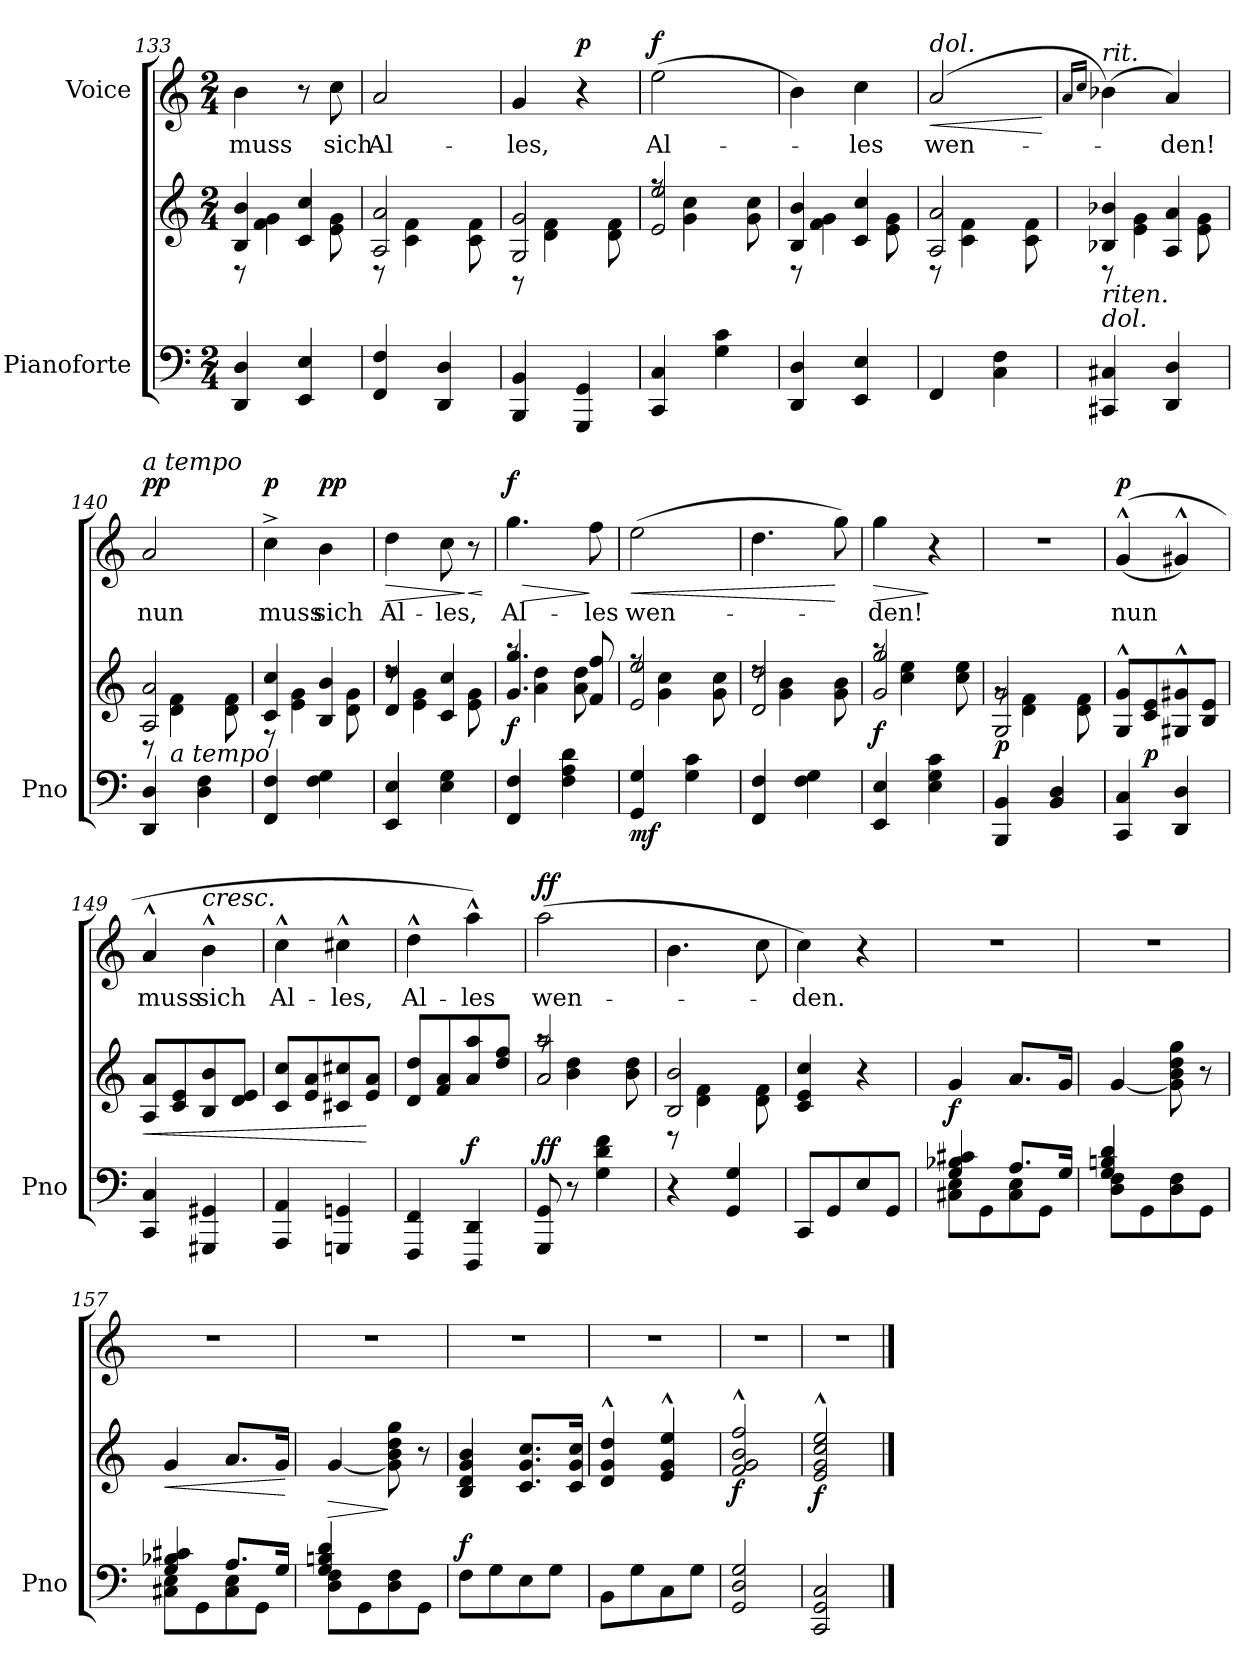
**kern	**kern	**dynam	**kern	**text	**dynam
*part2	*part2	*part2	*part1	*part1	*part1
*staff3	*staff2	*staff2/3	*staff1	*staff1	*staff1
*I"Pianoforte	*	*	*I"Voice	*	*
*I'Pno	*	*	*	*	*
*clefF4	*clefG2	*	*clefG2	*	*
*k[]	*k[]	*	*k[]	*	*
*M2/4	*M2/4	*	*M2/4	*	*
=133	=133	=133	=133	=133	=133
*	*^	*	*	*	*
!	!	!	!	!	!LO:LY:b	!
4DD/ 4D/	4B/ 4b/	8r	.	4b\	muss	.
.	.	4f\ 4g\	.	.	.	.
4EE/ 4E/	4c/ 4cc/	.	.	8r	.	.
!	!	!	!	!	!LO:LY:b	!
.	.	8e\ 8g\	.	8cc\	sich	.
=134	=134	=134	=134	=134	=134	=134
!	!	!	!	!	!LO:LY:b	!
4FF/ 4F/	2A/ 2a/	8r	.	2a/	Al-	.
.	.	4c\ 4f\	.	.	.	.
4DD/ 4D/	.	.	.	.	.	.
.	.	8c\ 8f\	.	.	.	.
=135	=135	=135	=135	=135	=135	=135
!	!	!	!	!	!LO:LY:b	!
4BBB/ 4BB/	2G/ 2g/	8r	.	4g/	-les,	.
.	.	4d\ 4f\	.	.	.	.
!	!	!	!	!	!	!LO:DY:b
4GGG/ 4GG/	.	.	.	4r	.	p
.	.	8d\ 8f\	.	.	.	.
=136	=136	=136	=136	=136	=136	=136
!	!	!	!	!	!LO:LY:b	!LO:DY:a
4CC/ 4C/	2e/ 2ee/	8rff	.	(>2ee\	Al-	f
.	.	4g\ 4cc\	.	.	.	.
4G\ 4c\	.	.	.	.	.	.
.	.	8g\ 8cc\	.	.	.	.
=137	=137	=137	=137	=137	=137	=137
4DD/ 4D/	4B/ 4b/	8r	.	4b\)	.	.
.	.	4f\ 4g\	.	.	.	.
!	!	!	!	!	!LO:LY:b	!
4EE/ 4E/	4c/ 4cc/	.	.	4cc\	-les	.
.	.	8e\ 8g\	.	.	.	.
!!LO:LB:g=z
=138	=138	=138	=138	=138	=138	=138
!	!	!	!	!LO:TX:a:i:t=dol.	!	!
!	!	!	!	!	!LO:LY:b	!LO:HP:b
4FF/	2A/ 2a/	8r	.	(>2a/	wen-	<
.	.	4c\ 4f\	.	.	.	.
4C\ 4F\	.	.	.	.	.	.
.	.	8c\ 8f\	.	.	.	.
*	*v	*v	*	*	*	*
.	.	.	.	.	[
=139	=139	=139	=139	=139	=139
.	.	.	16qa/LL	.	.
.	.	.	16qcc/JJ	.	.
*	*^	*	*	*	*
!	!	!	!	!LO:TX:a:i:t=rit.	!	!
!	!LO:TX:b:i:t=riten.	!	!	!	!	!
!LO:TX:a:i:t=dol.	!	!	!	!	!	!
4CC#X/ 4C#X/	4B-X/ 4b-X/	8r	.	(>4b-X\)	.	.
.	.	4e\ 4g\	.	.	.	.
!	!	!	!	!	!LO:LY:b	!
4DD/ 4D/	4A/ 4a/	.	.	4a/)	-den!	.
.	.	8e\ 8g\	.	.	.	.
=140	=140	=140	=140	=140	=140	=140
!	!	!	!	!LO:TX:a:i:t=a tempo	!	!
!	!	!	!	!	!LO:LY:b	!LO:DY:a
4DD/ 4D/	2A/ 2a/	8r	.	2a/	nun	pp
!	!	!LO:TX:b:i:t=a tempo	!	!	!	!
.	.	4d\ 4f\	.	.	.	.
4D\ 4F\	.	.	.	.	.	.
.	.	8d\ 8f\	.	.	.	.
=141	=141	=141	=141	=141	=141	=141
!	!	!	!	!	!LO:LY:b	!LO:DY:a
4FF/ 4F/	4c/ 4cc/	8r	.	4cc^\	muss	p
.	.	4e\ 4g\	.	.	.	.
!	!	!	!	!	!LO:LY:b	!LO:DY:a
4F\ 4G\	4B/ 4b/	.	.	4b\	sich	pp
.	.	8d\ 8g\	.	.	.	.
=142	=142	=142	=142	=142	=142	=142
!	!	!	!	!	!LO:LY:b	!LO:HP:b
4EE/ 4E/	4d/ 4dd/	8rdd	.	4dd\	Al-	>
.	.	4e\ 4g\	.	.	.	.
!	!	!	!	!	!LO:LY:b	!
4E\ 4G\	4c/ 4cc/	.	.	8cc\	-les,	.
!	!	!	!	!	!	!LO:HP:n=1:b
.	.	8e\ 8g\	.	8r	.	] <
*	*v	*v	*	*	*	*
.	.	.	.	.	[
=143	=143	=143	=143	=143	=143
*	*^	*	*	*	*
!	!	!	!LO:DY:a=2	!	!LO:LY:b	!LO:HP:b
!	!	!	!	!	!	!LO:DY:n=1:a
4FF/ 4F/	4.g/ 4.gg/	8raa	f	4.gg\	Al-	> f
.	.	4a\ 4dd\	.	.	.	.
4F\ 4A\ 4d\	.	.	.	.	.	.
!	!	!	!	!	!LO:LY:b	!
.	8f/ 8ff/	8a\ 8dd\	.	8ff\	-les	]
=144	=144	=144	=144	=144	=144	=144
!	!	!	!LO:DY:b=2	!	!LO:LY:b	!LO:HP:b
4GG/ 4G/	2e/ 2ee/	8rff	mf	(>2ee\	wen-	<
.	.	4g\ 4cc\	.	.	.	.
4G\ 4c\	.	.	.	.	.	.
.	.	8g\ 8cc\	.	.	.	.
=145	=145	=145	=145	=145	=145	=145
4FF/ 4F/	2d/ 2dd/	8rdd	.	4.dd\	.	.
.	.	4g\ 4b\	.	.	.	.
4F\ 4G\	.	.	.	.	.	.
.	.	8g\ 8b\	.	8gg\)	.	[
!!LO:LB:g=z
=146	=146	=146	=146	=146	=146	=146
!	!	!	!LO:DY:a=2	!	!LO:LY:b	!LO:HP:b
4EE/ 4E/	2g/ 2gg/	8raa	f	4gg\	-den!	>
.	.	4cc\ 4ee\	.	.	.	.
4E\ 4G\ 4c\	.	.	.	4r	.	]
.	.	8cc\ 8ee\	.	.	.	.
=147	=147	=147	=147	=147	=147	=147
!	!	!	!LO:DY:b	!	!	!
4BBB/ 4BB/	2G/ 2g/	8rg	p	2r	.	.
.	.	4d\ 4f\	.	.	.	.
4BB/ 4D/	.	.	.	.	.	.
.	.	8d\ 8f\	.	.	.	.
=148	=148	=148	=148	=148	=148	=148
!	!	!	!	!	!LO:LY:b	!LO:DY:a
*	*v	*v	*	*	*	*
4CC/ 4C/	8G/^^ 8g/^^L	.	(<(>4g^^/	nun	p
!	!	!LO:DY:b	!	!	!
.	8c/ 8e/	p	.	.	.
4DD/ 4D/	8G#X/^^ 8g#X/^^	.	4g#X^^/)	.	.
.	8B/ 8e/J	.	.	.	.
=149	=149	=149	=149	=149	=149
!	!	!LO:HP:b	!	!LO:LY:b	!
4CC/ 4C/	8A/ 8a/L	<	4a^^/	muss	.
.	8c/ 8e/	.	.	.	.
!	!	!	!LO:TX:a:i:t=cresc.	!	!
!	!	!	!	!LO:LY:b	!
4GGG#X/ 4GG#X/	8B/ 8b/	.	4b^^\	sich	.
.	8d/ 8e/J	.	.	.	.
=150	=150	=150	=150	=150	=150
!	!	!	!	!LO:LY:b	!
4AAA/ 4AA/	8c/ 8cc/L	.	4cc^^\	Al-	.
.	8e/ 8a/	.	.	.	.
!	!	!	!	!LO:LY:b	!
4GGGn/ 4GGn/	8c#X/ 8cc#X/	.	4cc#X^^\	-les,	.
.	8e/ 8a/J	[	.	.	.
=151	=151	=151	=151	=151	=151
!	!	!	!	!LO:LY:b	!
4FFF/ 4FF/	8d/ 8dd/L	.	4dd^^\	Al-	.
.	8f/ 8a/	.	.	.	.
!	!	!LO:DY:a=2	!	!LO:LY:b	!
4DDD/ 4DD/	8a/ 8aa/	f	4aa^^\)	-les	.
.	8dd/ 8ff/J	.	.	.	.
=152	=152	=152	=152	=152	=152
*	*^	*	*	*	*
!	!	!	!LO:DY:a=2	!	!LO:LY:b	!LO:DY:a
8GGG/ 8GG/	2a/ 2aa/	8raa	ff	(>2aa\	wen-	ff
8r	.	4b\ 4dd\	.	.	.	.
4G\ 4d\ 4f\	.	.	.	.	.	.
.	.	8b\ 8dd\	.	.	.	.
=153	=153	=153	=153	=153	=153	=153
4r	2B/ 2b/	8r	.	4.b\	.	.
.	.	4d\ 4f\	.	.	.	.
4GG/ 4G/	.	.	.	.	.	.
.	.	8d\ 8f\	.	8cc\	.	.
!!LO:PB:g=z
=154	=154	=154	=154	=154	=154	=154
!	!	!	!	!	!LO:LY:b	!
*	*v	*v	*	*	*	*
8CC/L	4c/ 4e/ 4cc/	.	4cc\)	-den.	.
8GG/	.	.	.	.	.
8E/	4r	.	4r	.	.
8GG/J	.	.	.	.	.
=155	=155	=155	=155	=155	=155
*^	*	*	*	*	*
!	!	!	!LO:DY:b	!	!	!
4G/ 4B-X/ 4c#X/	8C#X\ 8E\L	4g/	f	2r	.	.
.	8GG\	.	.	.	.	.
8.A/L	8C#\ 8E\	8.a/L	.	.	.	.
.	8GG\J	.	.	.	.	.
16G/Jk	.	16g/Jk	.	.	.	.
=156	=156	=156	=156	=156	=156	=156
*	*^	*	*	*	*	*
4ryy	8D\ 8F\L	4G/ 4Bn/ 4d/	[4g/	.	2r	.	.
.	8GG\	.	.	.	.	.	.
4ryy	8D\ 8F\	4ryy	8g\] 8b\ 8dd\ 8gg\	.	.	.	.
.	8GG\J	.	8r	.	.	.	.
*	*v	*v	*	*	*	*	*
=157	=157	=157	=157	=157	=157	=157
!	!	!	!LO:HP:b	!	!	!
4G/ 4B-X/ 4c#X/	8C#X\ 8E\L	4g/	<	2r	.	.
.	8GG\	.	.	.	.	.
8.A/L	8C#\ 8E\	8.a/L	.	.	.	.
.	8GG\J	.	.	.	.	.
16G/Jk	.	16g/Jk	.	.	.	.
*v	*v	*	*	*	*	*
.	.	[	.	.	.
=158	=158	=158	=158	=158	=158
*^	*	*	*	*	*
*	*^	*	*	*	*	*
!	!	!	!	!LO:HP:b	!	!	!
4ryy	8D\ 8F\L	4G/ 4Bn/ 4d/	[4g/	>	2r	.	.
.	8GG\	.	.	.	.	.	.
4ryy	8D\ 8F\	4ryy	8g\] 8b\ 8dd\ 8gg\	]	.	.	.
.	8GG\J	.	8r	.	.	.	.
*	*v	*v	*	*	*	*	*
=159	=159	=159	=159	=159	=159	=159
!	!	!	!LO:DY:a=2	!	!	!
*v	*v	*	*	*	*	*
8F\L	4B/ 4d/ 4g/ 4b/	f	2r	.	.
8G\	.	.	.	.	.
8E\	8.c/ 8.g/ 8.cc/L	.	.	.	.
8G\J	.	.	.	.	.
.	16c/ 16g/ 16cc/Jk	.	.	.	.
=160	=160	=160	=160	=160	=160
8BB\L	4d/^^ 4g/^^ 4dd/^^	.	2r	.	.
8G\	.	.	.	.	.
8C\	4e/^^ 4g/^^ 4ee/^^	.	.	.	.
8G\J	.	.	.	.	.
=161	=161	=161	=161	=161	=161
!	!	!LO:DY:b	!	!	!
2GG/ 2D/ 2G/	2f/^^ 2g/^^ 2b/^^ 2ff/^^	f	2r	.	.
=162	=162	=162	=162	=162	=162
!	!	!LO:DY:b	!	!	!
2CC/ 2GG/ 2C/	2e/^^ 2g/^^ 2cc/^^ 2ee/^^	f	2r	.	.
==	==	==	==	==	==
*-	*-	*-	*-	*-	*-
